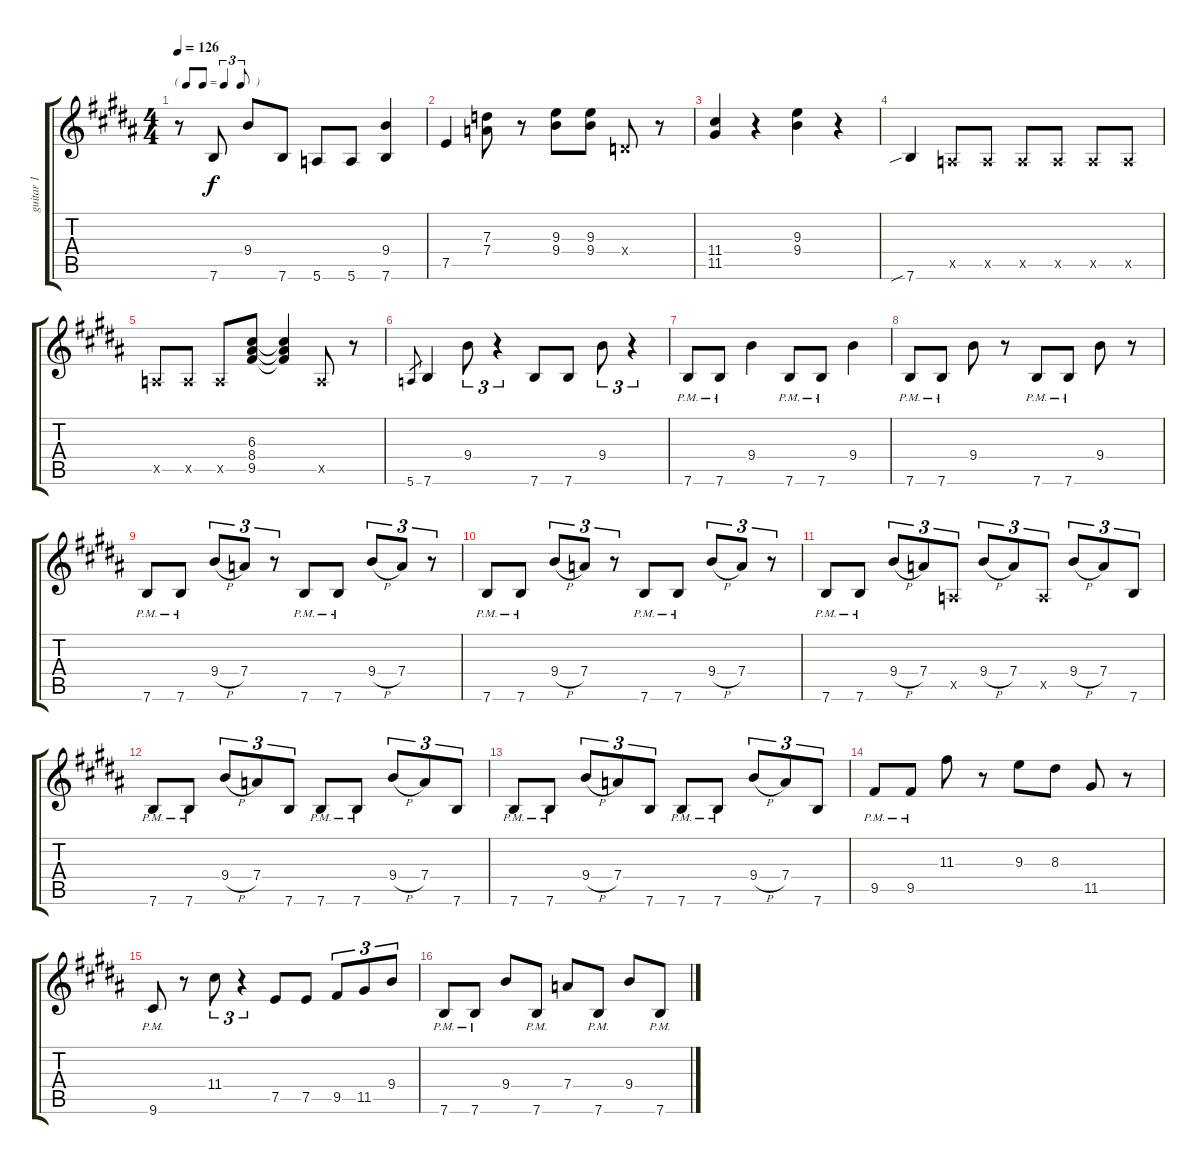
\track ("guitar 1" "guitar 1") {instrument overdrivenguitar}
\staff {score tabs}
\tuning (E4 B3 G3 D3 A2 E2) {hide}
\ts (4 4)
\tf triplet8th
\tempo 126
\clef g2
\ks b
r.8{dy f} 7.6.8 9.4.8 7.6.8 5.6.8 5.6.8 (9.4 7.6).4 |
7.5.4 (7.3 7.4).8 r.8 (9.3 9.4).8 (9.3 9.4).8 0.4{x}.8 r.8 |
(11.4 11.5).4 r.4 (9.3 9.4).4 r.4 |
7.6{sib}.4 0.5{x}.8 0.5{x}.8 0.5{x}.8 0.5{x}.8 0.5{x}.8 0.5{x}.8 |
0.5{x}.8 0.5{x}.8 0.5{x}.8 (6.3 8.4 9.5).8 (6.3{t} 8.4{t} 9.5{t}).4 0.5{x}.8 r.8 |
5.6.8{gr} 7.6.4 9.4.8{tu (3 2)} r.4{tu (3 2)} 7.6.8 7.6.8 9.4.8{tu (3 2)} r.4{tu (3 2)} |
7.6{pm}.8 7.6{pm}.8 9.4.4 7.6{pm}.8 7.6{pm}.8 9.4.4 |
7.6{pm}.8 7.6{pm}.8 9.4.8 r.8 7.6{pm}.8 7.6{pm}.8 9.4.8 r.8 |
7.6{pm}.8 7.6{pm}.8 9.4{h}.8{tu (3 2)} 7.4.8{tu (3 2)} r.8{tu (3 2)} 7.6{pm}.8 7.6{pm}.8 9.4{h}.8{tu (3 2)} 7.4.8{tu (3 2)} r.8{tu (3 2)} |
7.6{pm}.8 7.6{pm}.8 9.4{h}.8{tu (3 2)} 7.4.8{tu (3 2)} r.8{tu (3 2)} 7.6{pm}.8 7.6{pm}.8 9.4{h}.8{tu (3 2)} 7.4.8{tu (3 2)} r.8{tu (3 2)} |
7.6{pm}.8 7.6{pm}.8 9.4{h}.8{tu (3 2)} 7.4.8{tu (3 2)} 0.5{x}.8{tu (3 2)} 9.4{h}.8{tu (3 2)} 7.4.8{tu (3 2)} 0.5{x}.8{tu (3 2)} 9.4{h}.8{tu (3 2)} 7.4.8{tu (3 2)} 7.6.8{tu (3 2)} |
7.6{pm}.8 7.6{pm}.8 9.4{h}.8{tu (3 2)} 7.4.8{tu (3 2)} 7.6.8{tu (3 2)} 7.6{pm}.8 7.6{pm}.8 9.4{h}.8{tu (3 2)} 7.4.8{tu (3 2)} 7.6.8{tu (3 2)} |
7.6{pm}.8 7.6{pm}.8 9.4{h}.8{tu (3 2)} 7.4.8{tu (3 2)} 7.6.8{tu (3 2)} 7.6{pm}.8 7.6{pm}.8 9.4{h}.8{tu (3 2)} 7.4.8{tu (3 2)} 7.6.8{tu (3 2)} |
9.5{pm}.8 9.5{pm}.8 11.3.8 r.8 9.3.8 8.3.8 11.5.8 r.8 |
9.6{pm}.8 r.8 11.4.8{tu (3 2)} r.4{tu (3 2)} 7.5.8 7.5.8 9.5.8{tu (3 2)} 11.5.8{tu (3 2)} 9.4.8{tu (3 2)} |
7.6{pm}.8 7.6{pm}.8 9.4.8 7.6{pm}.8 7.4.8 7.6{pm}.8 9.4.8 7.6{pm}.8
